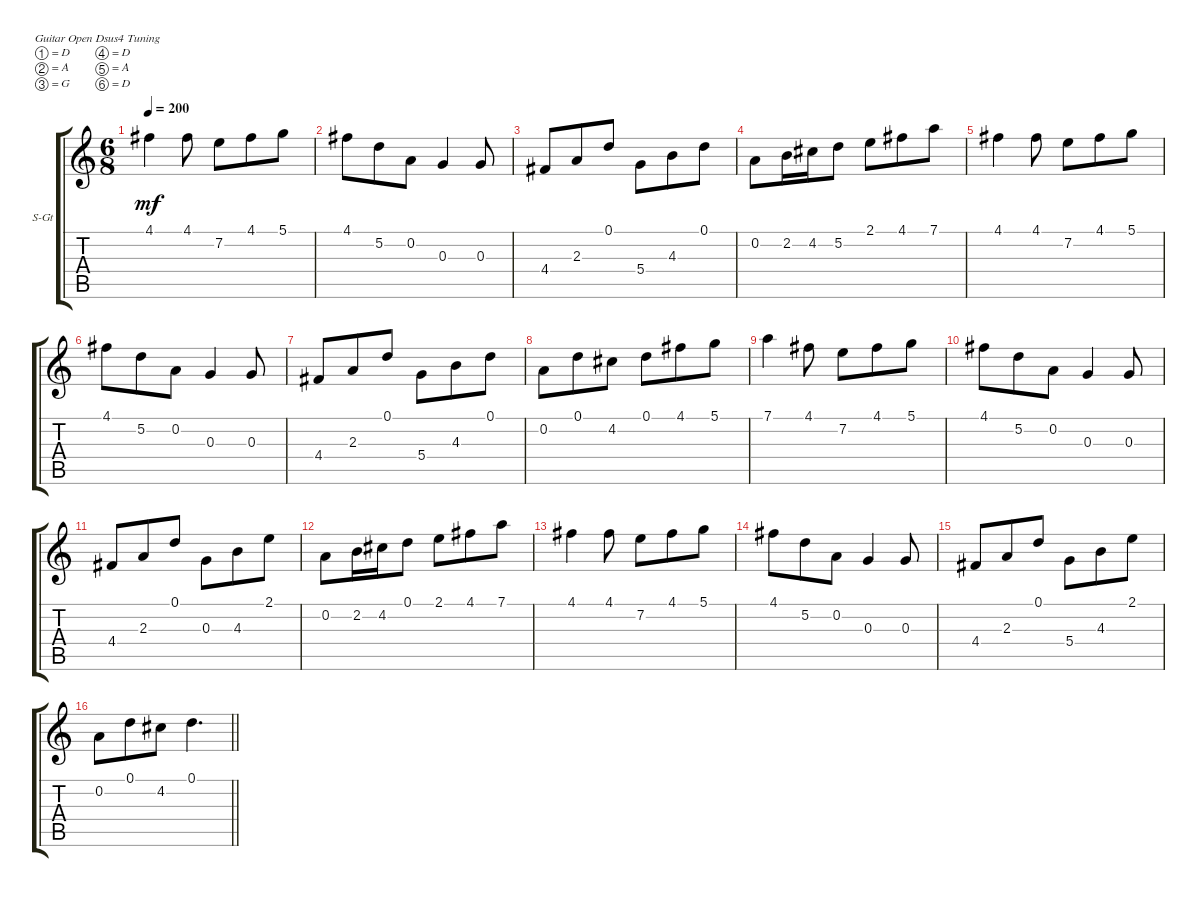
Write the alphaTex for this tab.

\bracketExtendMode groupsimilarinstruments
\firstSystemTrackNameOrientation horizontal
\otherSystemsTrackNameOrientation horizontal
\track ("Steel Guitar" "S-Gt") {solo instrument acousticguitarsteel}
\staff {score tabs}
\tuning (D4 A3 G3 D3 A2 D2)
\ts (6 8)
\tempo 200
\clef g2
\scale
0.485477
\ks c
4.1.4{dy mf instrument acousticguitarsteel} 4.1.8 7.2.8 4.1.8 5.1.8 |
\scale
0.257261 4.1.8 5.2.8 0.2.8 0.3.4 0.3.8 |
\scale
0.257261 4.4.8 2.3.8 0.1.8 5.4.8 4.3.8 0.1.8 |
\scale
0.333333 0.2.8 2.2.16 4.2.16 5.2.8 2.1.8 4.1.8 7.1.8 |
\scale
0.333333 4.1.4 4.1.8 7.2.8 4.1.8 5.1.8 |
\scale
0.333333 4.1.8 5.2.8 0.2.8 0.3.4 0.3.8 |
\scale
0.333333 4.4.8 2.3.8 0.1.8 5.4.8 4.3.8 0.1.8 |
\scale
0.333333 0.2.8 0.1.8 4.2.8 0.1.8 4.1.8 5.1.8 |
\scale
0.333333 7.1.4 4.1.8 7.2.8 4.1.8 5.1.8 |
\scale
0.333333 4.1.8 5.2.8 0.2.8 0.3.4 0.3.8 |
\scale
0.333333 4.4.8 2.3.8 0.1.8 0.3.8 4.3.8 2.1.8 |
\scale
0.333333 0.2.8 2.2.16 4.2.16 0.1.8 2.1.8 4.1.8 7.1.8 |
\scale
0.333333 4.1.4 4.1.8 7.2.8 4.1.8 5.1.8 |
\scale
0.333333 4.1.8 5.2.8 0.2.8 0.3.4 0.3.8 |
\scale
0.333333 4.4.8 2.3.8 0.1.8 5.4.8 4.3.8 2.1.8 |
\scale
0.333333
\barLineRight lightlight
0.2.8 0.1.8 4.2.8 0.1.4{d}
